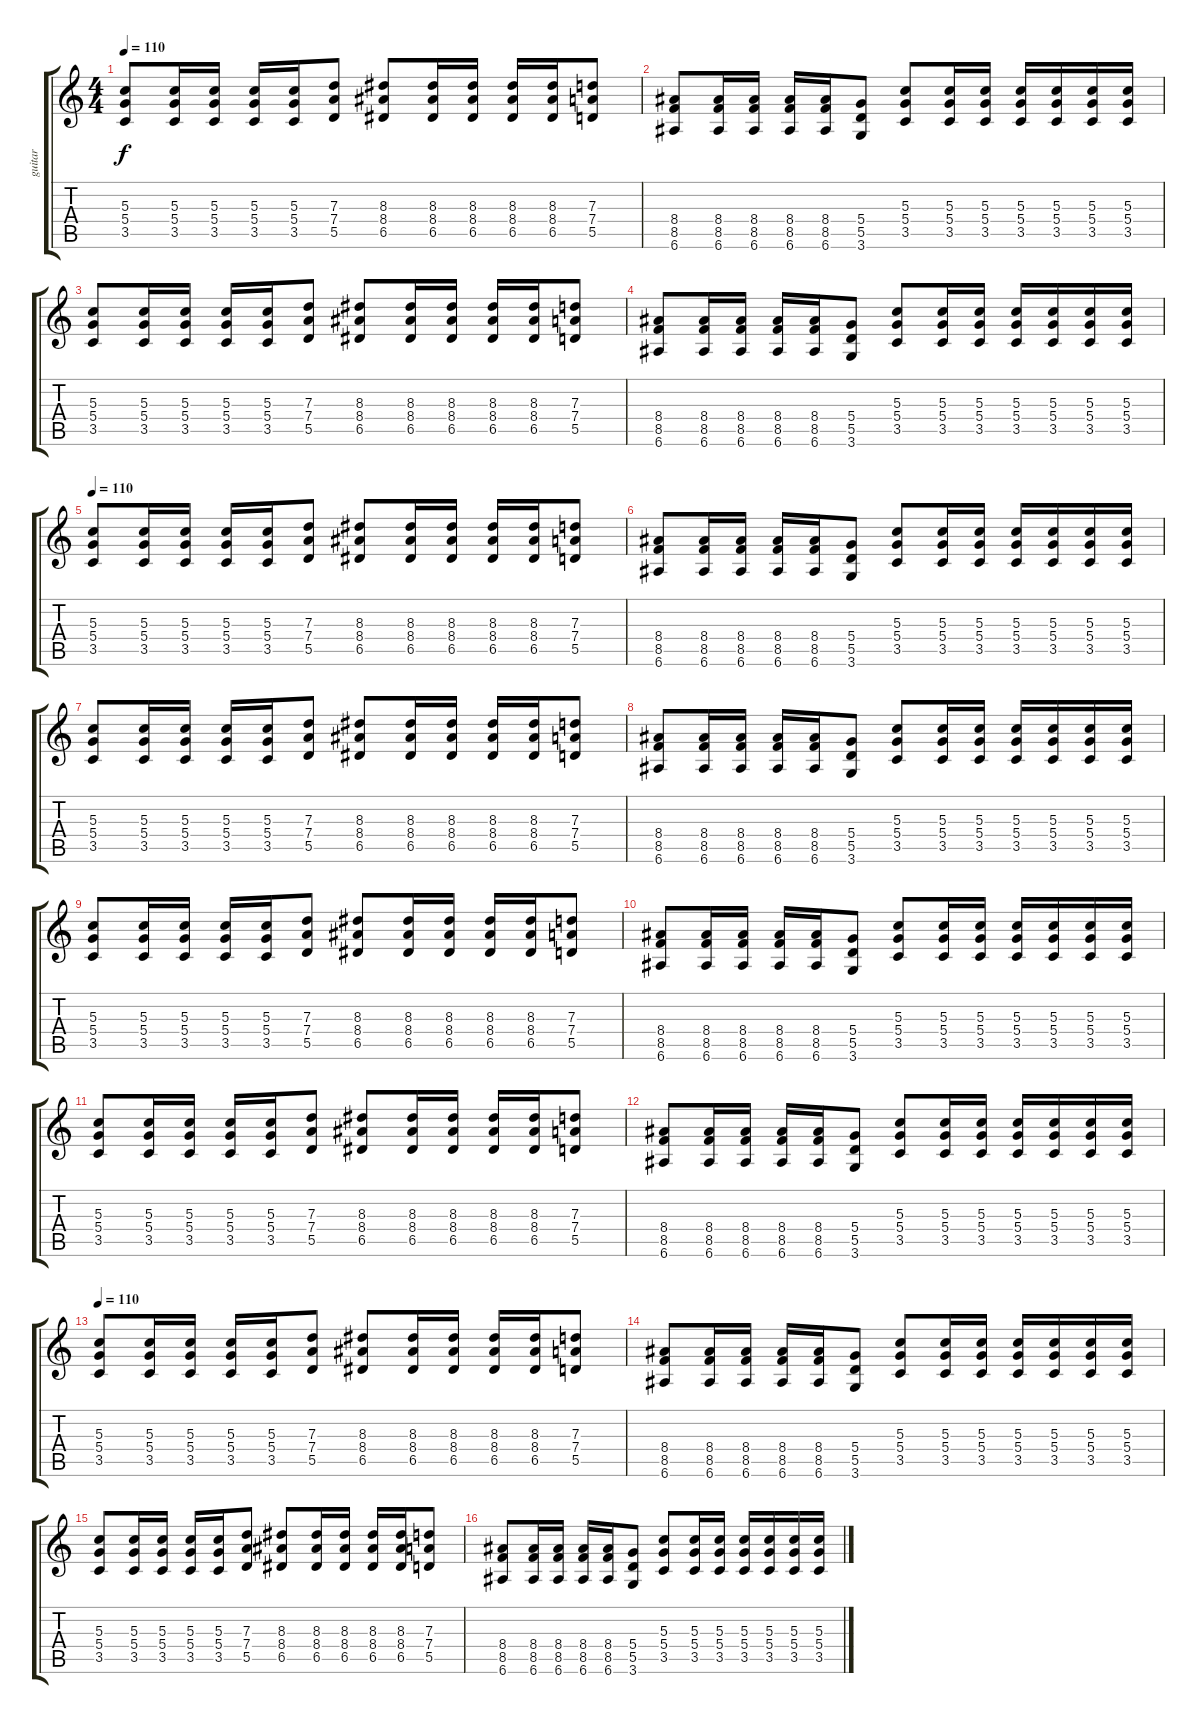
\track ("guitar" "guitar") {instrument distortionguitar}
\staff {score tabs}
\tuning (E4 B3 G3 D3 A2 E2) {hide}
\ts (4 4)
\tempo 110
\clef g2
\ks c
(5.3 5.4 3.5).8{dy f} (5.3 5.4 3.5).16 (5.3 5.4 3.5).16 (5.3 5.4 3.5).16 (5.3 5.4 3.5).16 (7.3 7.4 5.5).8 (8.3 8.4 6.5).8 (8.3 8.4 6.5).16 (8.3 8.4 6.5).16 (8.3 8.4 6.5).16 (8.3 8.4 6.5).16 (7.3 7.4 5.5).8 |
(8.4 8.5 6.6).8 (8.4 8.5 6.6).16 (8.4 8.5 6.6).16 (8.4 8.5 6.6).16 (8.4 8.5 6.6).16 (5.4 5.5 3.6).8 (5.3 5.4 3.5).8 (5.3 5.4 3.5).16 (5.3 5.4 3.5).16 (5.3 5.4 3.5).16 (5.3 5.4 3.5).16 (5.3 5.4 3.5).16 (5.3 5.4 3.5).16 |
(5.3 5.4 3.5).8 (5.3 5.4 3.5).16 (5.3 5.4 3.5).16 (5.3 5.4 3.5).16 (5.3 5.4 3.5).16 (7.3 7.4 5.5).8 (8.3 8.4 6.5).8 (8.3 8.4 6.5).16 (8.3 8.4 6.5).16 (8.3 8.4 6.5).16 (8.3 8.4 6.5).16 (7.3 7.4 5.5).8 |
(8.4 8.5 6.6).8 (8.4 8.5 6.6).16 (8.4 8.5 6.6).16 (8.4 8.5 6.6).16 (8.4 8.5 6.6).16 (5.4 5.5 3.6).8 (5.3 5.4 3.5).8 (5.3 5.4 3.5).16 (5.3 5.4 3.5).16 (5.3 5.4 3.5).16 (5.3 5.4 3.5).16 (5.3 5.4 3.5).16 (5.3 5.4 3.5).16 |
\tempo 110
(5.3 5.4 3.5).8 (5.3 5.4 3.5).16 (5.3 5.4 3.5).16 (5.3 5.4 3.5).16 (5.3 5.4 3.5).16 (7.3 7.4 5.5).8 (8.3 8.4 6.5).8 (8.3 8.4 6.5).16 (8.3 8.4 6.5).16 (8.3 8.4 6.5).16 (8.3 8.4 6.5).16 (7.3 7.4 5.5).8 |
(8.4 8.5 6.6).8 (8.4 8.5 6.6).16 (8.4 8.5 6.6).16 (8.4 8.5 6.6).16 (8.4 8.5 6.6).16 (5.4 5.5 3.6).8 (5.3 5.4 3.5).8 (5.3 5.4 3.5).16 (5.3 5.4 3.5).16 (5.3 5.4 3.5).16 (5.3 5.4 3.5).16 (5.3 5.4 3.5).16 (5.3 5.4 3.5).16 |
(5.3 5.4 3.5).8 (5.3 5.4 3.5).16 (5.3 5.4 3.5).16 (5.3 5.4 3.5).16 (5.3 5.4 3.5).16 (7.3 7.4 5.5).8 (8.3 8.4 6.5).8 (8.3 8.4 6.5).16 (8.3 8.4 6.5).16 (8.3 8.4 6.5).16 (8.3 8.4 6.5).16 (7.3 7.4 5.5).8 |
(8.4 8.5 6.6).8 (8.4 8.5 6.6).16 (8.4 8.5 6.6).16 (8.4 8.5 6.6).16 (8.4 8.5 6.6).16 (5.4 5.5 3.6).8 (5.3 5.4 3.5).8 (5.3 5.4 3.5).16 (5.3 5.4 3.5).16 (5.3 5.4 3.5).16 (5.3 5.4 3.5).16 (5.3 5.4 3.5).16 (5.3 5.4 3.5).16 |
(5.3 5.4 3.5).8 (5.3 5.4 3.5).16 (5.3 5.4 3.5).16 (5.3 5.4 3.5).16 (5.3 5.4 3.5).16 (7.3 7.4 5.5).8 (8.3 8.4 6.5).8 (8.3 8.4 6.5).16 (8.3 8.4 6.5).16 (8.3 8.4 6.5).16 (8.3 8.4 6.5).16 (7.3 7.4 5.5).8 |
(8.4 8.5 6.6).8 (8.4 8.5 6.6).16 (8.4 8.5 6.6).16 (8.4 8.5 6.6).16 (8.4 8.5 6.6).16 (5.4 5.5 3.6).8 (5.3 5.4 3.5).8 (5.3 5.4 3.5).16 (5.3 5.4 3.5).16 (5.3 5.4 3.5).16 (5.3 5.4 3.5).16 (5.3 5.4 3.5).16 (5.3 5.4 3.5).16 |
(5.3 5.4 3.5).8 (5.3 5.4 3.5).16 (5.3 5.4 3.5).16 (5.3 5.4 3.5).16 (5.3 5.4 3.5).16 (7.3 7.4 5.5).8 (8.3 8.4 6.5).8 (8.3 8.4 6.5).16 (8.3 8.4 6.5).16 (8.3 8.4 6.5).16 (8.3 8.4 6.5).16 (7.3 7.4 5.5).8 |
(8.4 8.5 6.6).8 (8.4 8.5 6.6).16 (8.4 8.5 6.6).16 (8.4 8.5 6.6).16 (8.4 8.5 6.6).16 (5.4 5.5 3.6).8 (5.3 5.4 3.5).8 (5.3 5.4 3.5).16 (5.3 5.4 3.5).16 (5.3 5.4 3.5).16 (5.3 5.4 3.5).16 (5.3 5.4 3.5).16 (5.3 5.4 3.5).16 |
\tempo 110
(5.3 5.4 3.5).8 (5.3 5.4 3.5).16 (5.3 5.4 3.5).16 (5.3 5.4 3.5).16 (5.3 5.4 3.5).16 (7.3 7.4 5.5).8 (8.3 8.4 6.5).8 (8.3 8.4 6.5).16 (8.3 8.4 6.5).16 (8.3 8.4 6.5).16 (8.3 8.4 6.5).16 (7.3 7.4 5.5).8 |
(8.4 8.5 6.6).8 (8.4 8.5 6.6).16 (8.4 8.5 6.6).16 (8.4 8.5 6.6).16 (8.4 8.5 6.6).16 (5.4 5.5 3.6).8 (5.3 5.4 3.5).8 (5.3 5.4 3.5).16 (5.3 5.4 3.5).16 (5.3 5.4 3.5).16 (5.3 5.4 3.5).16 (5.3 5.4 3.5).16 (5.3 5.4 3.5).16 |
(5.3 5.4 3.5).8 (5.3 5.4 3.5).16 (5.3 5.4 3.5).16 (5.3 5.4 3.5).16 (5.3 5.4 3.5).16 (7.3 7.4 5.5).8 (8.3 8.4 6.5).8 (8.3 8.4 6.5).16 (8.3 8.4 6.5).16 (8.3 8.4 6.5).16 (8.3 8.4 6.5).16 (7.3 7.4 5.5).8 |
(8.4 8.5 6.6).8 (8.4 8.5 6.6).16 (8.4 8.5 6.6).16 (8.4 8.5 6.6).16 (8.4 8.5 6.6).16 (5.4 5.5 3.6).8 (5.3 5.4 3.5).8 (5.3 5.4 3.5).16 (5.3 5.4 3.5).16 (5.3 5.4 3.5).16 (5.3 5.4 3.5).16 (5.3 5.4 3.5).16 (5.3 5.4 3.5).16
